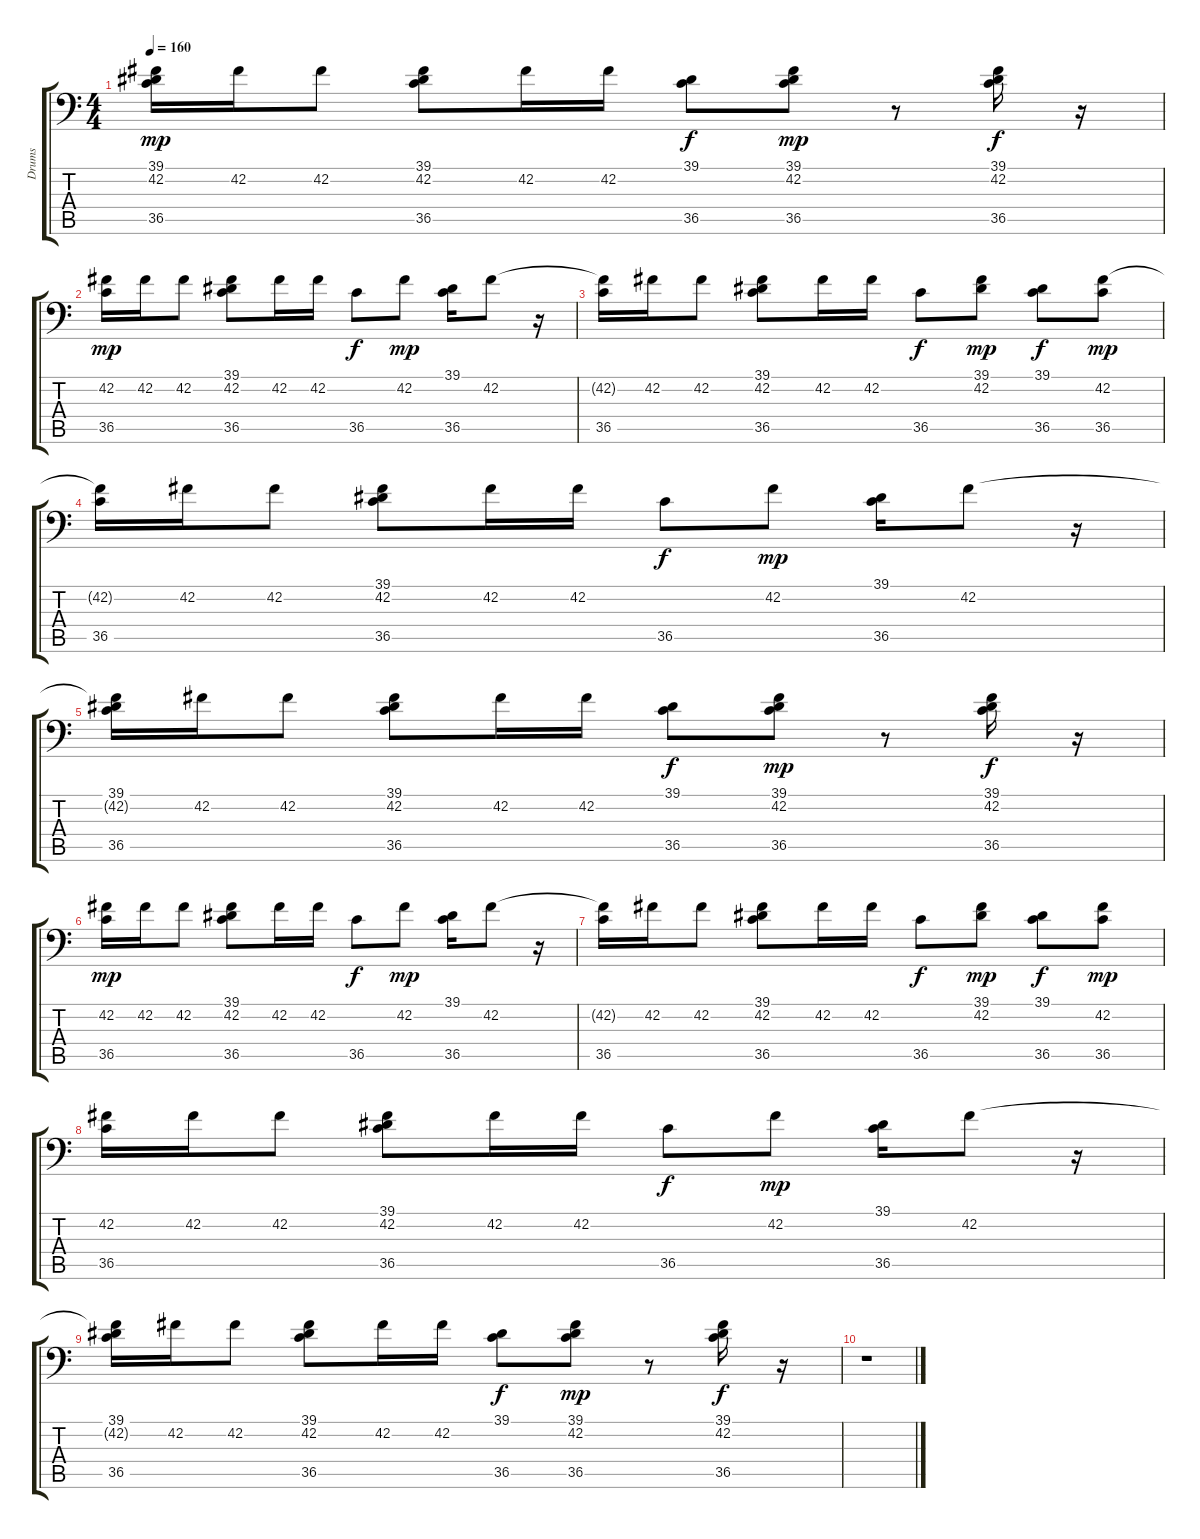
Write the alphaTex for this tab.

\track ("Drums" "Drums") {instrument acousticgrandpiano}
\staff {score tabs}
\tuning (C-1 C-1 C-1 C-1 C-1 C-1) {hide}
\ts (4 4)
\tempo 160
\clef f4
\ks c
(39.1 42.2{t} 36.5).16{dy mp} 42.2.16 42.2.8 (39.1 42.2 36.5).8 42.2.16 42.2.16 (39.1 36.5).8{dy f} (39.1 42.2 36.5).8{dy mp} r.8 (39.1 42.2 36.5).16{dy f} r.16 |
(42.2 36.5).16{dy mp} 42.2.16 42.2.8 (39.1 42.2 36.5).8 42.2.16 42.2.16 36.5.8{dy f} 42.2.8{dy mp} (39.1 36.5).16 42.2.8 r.16 |
(42.2{t} 36.5).16 42.2.16 42.2.8 (39.1 42.2 36.5).8 42.2.16 42.2.16 36.5.8{dy f} (39.1 42.2).8{dy mp} (39.1 36.5).8{dy f} (42.2 36.5).8{dy mp} |
(42.2{t} 36.5).16 42.2.16 42.2.8 (39.1 42.2 36.5).8 42.2.16 42.2.16 36.5.8{dy f} 42.2.8{dy mp} (39.1 36.5).16 42.2.8 r.16 |
(39.1 42.2{t} 36.5).16 42.2.16 42.2.8 (39.1 42.2 36.5).8 42.2.16 42.2.16 (39.1 36.5).8{dy f} (39.1 42.2 36.5).8{dy mp} r.8 (39.1 42.2 36.5).16{dy f} r.16 |
(42.2 36.5).16{dy mp} 42.2.16 42.2.8 (39.1 42.2 36.5).8 42.2.16 42.2.16 36.5.8{dy f} 42.2.8{dy mp} (39.1 36.5).16 42.2.8 r.16 |
(42.2{t} 36.5).16 42.2.16 42.2.8 (39.1 42.2 36.5).8 42.2.16 42.2.16 36.5.8{dy f} (39.1 42.2).8{dy mp} (39.1 36.5).8{dy f} (42.2 36.5).8{dy mp} |
(42.2 36.5).16 42.2.16 42.2.8 (39.1 42.2 36.5).8 42.2.16 42.2.16 36.5.8{dy f} 42.2.8{dy mp} (39.1 36.5).16 42.2.8 r.16 |
(39.1 42.2{t} 36.5).16 42.2.16 42.2.8 (39.1 42.2 36.5).8 42.2.16 42.2.16 (39.1 36.5).8{dy f} (39.1 42.2 36.5).8{dy mp} r.8 (39.1 42.2 36.5).16{dy f} r.16 |
r.1
